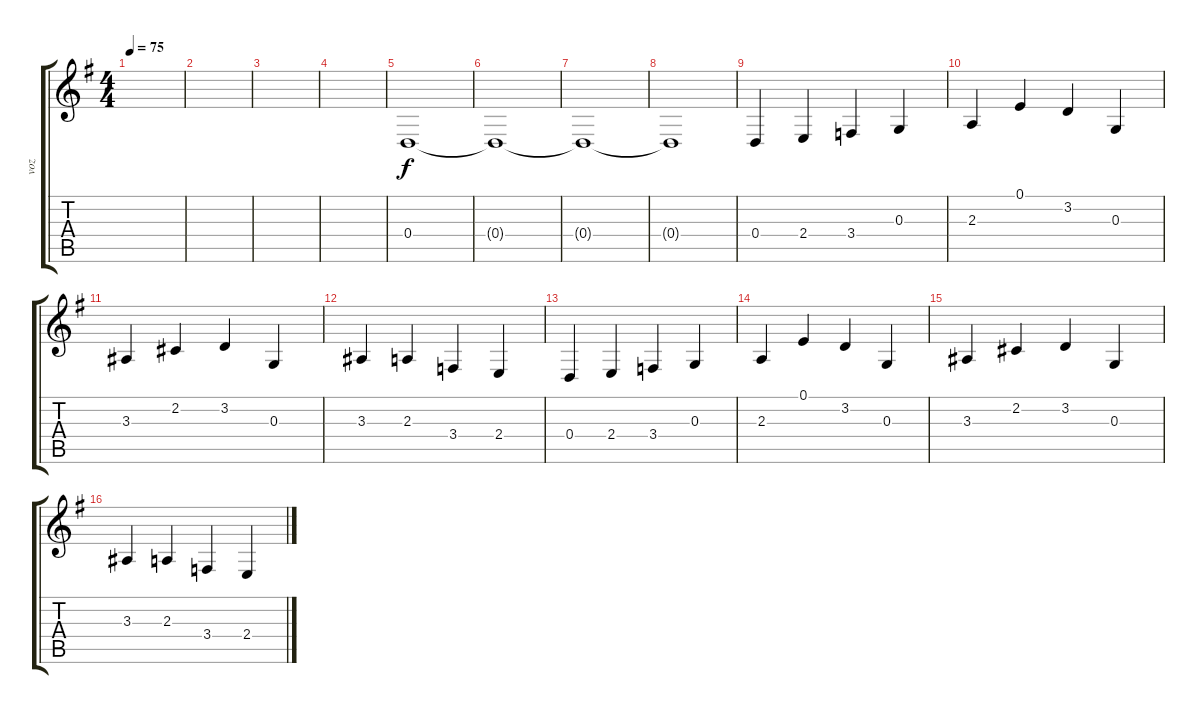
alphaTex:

\track ("voz" "voz") {instrument choiraahs}
\staff {score tabs}
\tuning (E4 B3 G3 D3 A2 E2) {hide}
\ts (4 4)
\tempo 75
\clef g2
\ks g
|
|
|
|
0.4.1 |
0.4{t}.1 |
0.4{t}.1 |
0.4{t}.1 |
0.4.4 2.4.4 3.4.4 0.3.4 |
2.3.4 0.1.4 3.2.4 0.3.4 |
3.3.4 2.2.4 3.2.4 0.3.4 |
3.3.4 2.3.4 3.4.4 2.4.4 |
0.4.4 2.4.4 3.4.4 0.3.4 |
2.3.4 0.1.4 3.2.4 0.3.4 |
3.3.4 2.2.4 3.2.4 0.3.4 |
3.3.4 2.3.4 3.4.4 2.4.4
